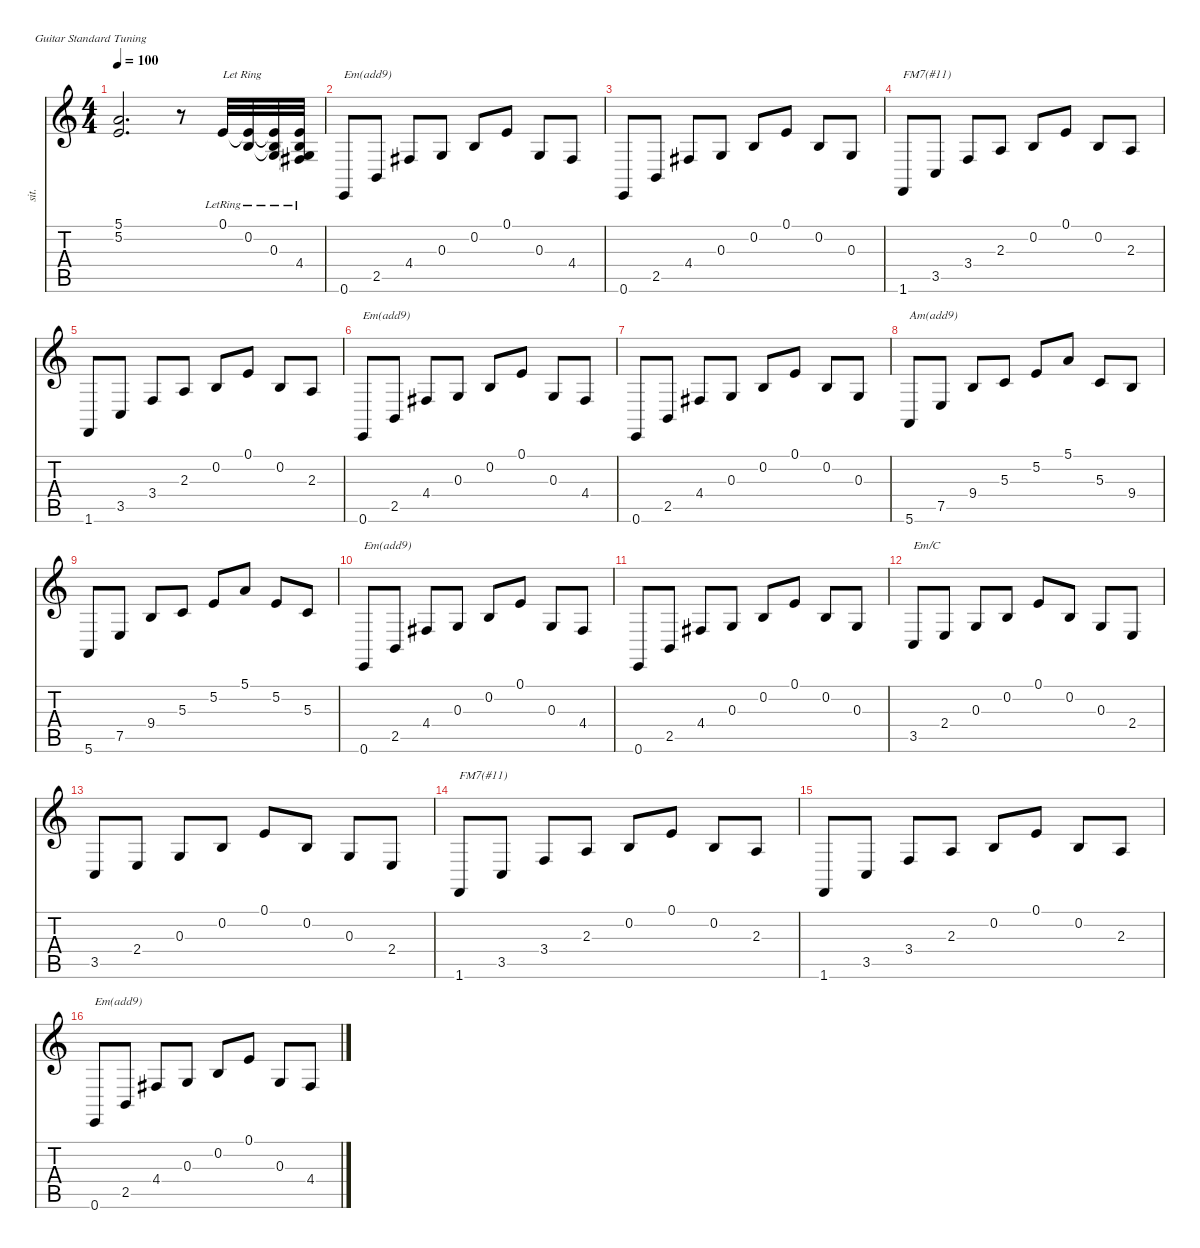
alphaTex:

\defaultSystemsLayout 4
\hideDynamics
\bracketExtendMode nobrackets
\otherSystemsTrackNameOrientation horizontal
\track ("Sitar" "sit.") {instrument sitar}
\staff {score tabs}
\tuning (E4 B3 G3 D3 A2 E2)
\ts (4 4)
\tempo 100
\clef g2
\ks c
(5.1 5.2).2{d dy f beam Up} r.8{beam Up} 0.1{lr}.32{txt "Let Ring" beam Up} (0.1{lr t} 0.2{lr}).32{beam Up} (0.1{lr t} 0.2{lr t} 0.3{lr}).32{beam Up} (0.1{lr t} 0.2{lr t} 0.3{lr t} 4.4{lr acc #}).32{beam Up} |
0.6.8{txt "Em(add9)" beam Up} 2.5.8{beam Up} 4.4{acc #}.8{beam Up} 0.3.8{beam Up} 0.2.8{beam Up} 0.1.8{beam Up} 0.3.8{beam Up} 4.4{acc #}.8{beam Up} |
0.6.8{beam Up} 2.5.8{beam Up} 4.4{acc #}.8{beam Up} 0.3.8{beam Up} 0.2.8{beam Up} 0.1.8{beam Up} 0.2.8{beam Up} 0.3.8{beam Up} |
1.6.8{txt "FM7(#11)" beam Up} 3.5.8{beam Up} 3.4.8{beam Up} 2.3.8{beam Up} 0.2.8{beam Up} 0.1.8{beam Up} 0.2.8{beam Up} 2.3.8{beam Up} |
1.6.8{beam Up} 3.5.8{beam Up} 3.4.8{beam Up} 2.3.8{beam Up} 0.2.8{beam Up} 0.1.8{beam Up} 0.2.8{beam Up} 2.3.8{beam Up} |
0.6.8{txt "Em(add9)" beam Up} 2.5.8{beam Up} 4.4{acc #}.8{beam Up} 0.3.8{beam Up} 0.2.8{beam Up} 0.1.8{beam Up} 0.3.8{beam Up} 4.4{acc #}.8{beam Up} |
0.6.8{beam Up} 2.5.8{beam Up} 4.4{acc #}.8{beam Up} 0.3.8{beam Up} 0.2.8{beam Up} 0.1.8{beam Up} 0.2.8{beam Up} 0.3.8{beam Up} |
5.6.8{txt "Am(add9)" beam Up} 7.5.8{beam Up} 9.4.8{beam Up} 5.3.8{beam Up} 5.2.8{beam Up} 5.1.8{beam Up} 5.3.8{beam Up} 9.4.8{beam Up} |
5.6.8{beam Up} 7.5.8{beam Up} 9.4.8{beam Up} 5.3.8{beam Up} 5.2.8{beam Up} 5.1.8{beam Up} 5.2.8{beam Up} 5.3.8{beam Up} |
0.6.8{txt "Em(add9)" beam Up} 2.5.8{beam Up} 4.4{acc #}.8{beam Up} 0.3.8{beam Up} 0.2.8{beam Up} 0.1.8{beam Up} 0.3.8{beam Up} 4.4{acc #}.8{beam Up} |
0.6.8{beam Up} 2.5.8{beam Up} 4.4{acc #}.8{beam Up} 0.3.8{beam Up} 0.2.8{beam Up} 0.1.8{beam Up} 0.2.8{beam Up} 0.3.8{beam Up} |
3.5.8{txt "Em/C" beam Up} 2.4.8{beam Up} 0.3.8{beam Up} 0.2.8{beam Up} 0.1.8{beam Up} 0.2.8{beam Up} 0.3.8{beam Up} 2.4.8{beam Up} |
3.5.8{beam Up} 2.4.8{beam Up} 0.3.8{beam Up} 0.2.8{beam Up} 0.1.8{beam Up} 0.2.8{beam Up} 0.3.8{beam Up} 2.4.8{beam Up} |
1.6.8{txt "FM7(#11)" beam Up} 3.5.8{beam Up} 3.4.8{beam Up} 2.3.8{beam Up} 0.2.8{beam Up} 0.1.8{beam Up} 0.2.8{beam Up} 2.3.8{beam Up} |
1.6.8{beam Up} 3.5.8{beam Up} 3.4.8{beam Up} 2.3.8{beam Up} 0.2.8{beam Up} 0.1.8{beam Up} 0.2.8{beam Up} 2.3.8{beam Up} |
0.6.8{txt "Em(add9)" beam Up} 2.5.8{beam Up} 4.4{acc #}.8{beam Up} 0.3.8{beam Up} 0.2.8{beam Up} 0.1.8{beam Up} 0.3.8{beam Up} 4.4{acc #}.8{beam Up}
